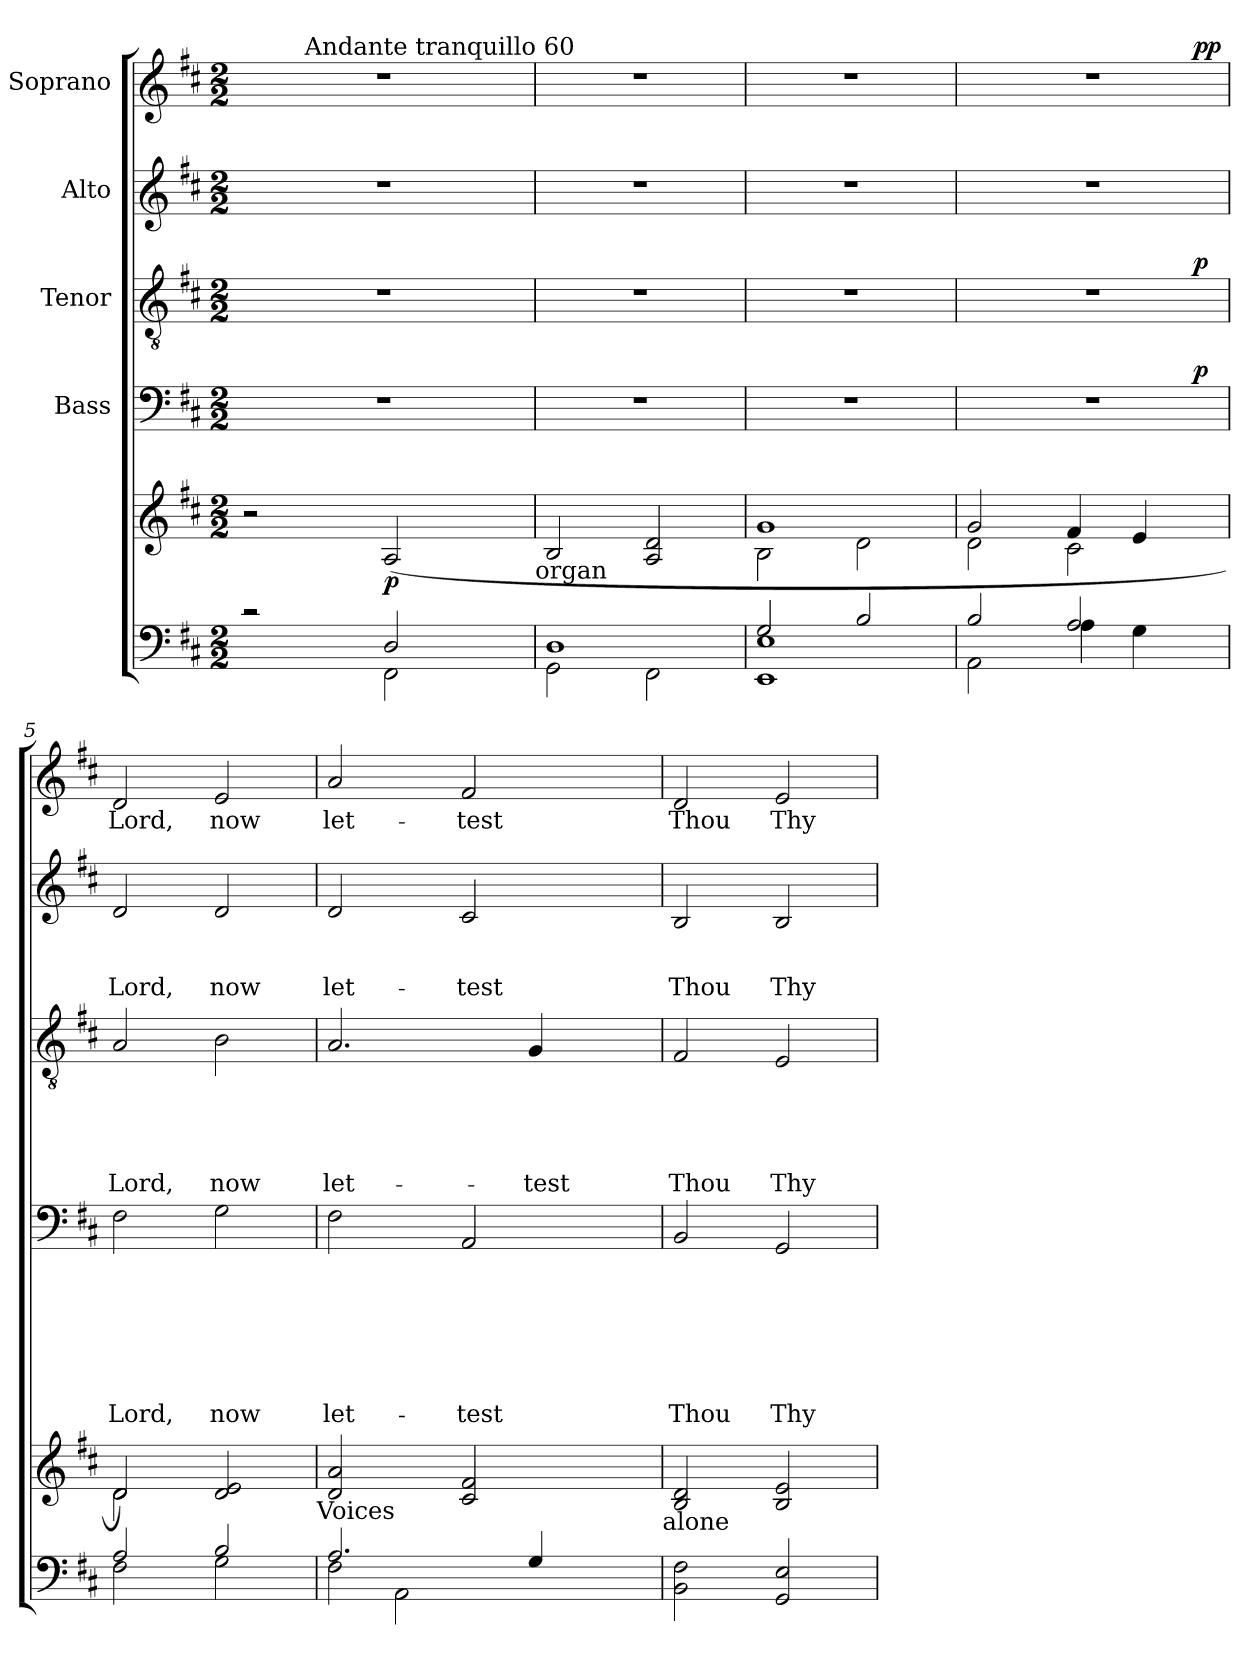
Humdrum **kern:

**kern	**kern	**dynam	**kern	**text	**text	**text	**text	**text	**text	**text	**dynam	**kern	**text	**text	**text	**text	**text	**dynam	**kern	**text	**text	**text	**kern	**text	**dynam
*part5	*part5	*part5	*part4	*part4	*part4	*part4	*part4	*part4	*part4	*part4	*part4	*part3	*part3	*part3	*part3	*part3	*part3	*part3	*part2	*part2	*part2	*part2	*part1	*part1	*part1
*staff6	*staff5	*staff5/6	*staff4	*staff4	*staff4	*staff4	*staff4	*staff4	*staff4	*staff4	*staff4	*staff3	*staff3	*staff3	*staff3	*staff3	*staff3	*staff3	*staff2	*staff2	*staff2	*staff2	*staff1	*staff1	*staff1
*	*	*	*I"Bass	*	*	*	*	*	*	*	*	*I"Tenor	*	*	*	*	*	*	*I"Alto	*	*	*	*I"Soprano	*	*
*clefF4	*clefG2	*	*clefF4	*	*	*	*	*	*	*	*	*clefGv2	*	*	*	*	*	*	*clefG2	*	*	*	*clefG2	*	*
*k[f#c#]	*k[f#c#]	*	*k[f#c#]	*	*	*	*	*	*	*	*	*k[f#c#]	*	*	*	*	*	*	*k[f#c#]	*	*	*	*k[f#c#]	*	*
*D:	*D:	*	*D:	*	*	*	*	*	*	*	*	*D:	*	*	*	*	*	*	*D:	*	*	*	*D:	*	*
*M2/2	*M2/2	*	*M2/2	*	*	*	*	*	*	*	*	*M2/2	*	*	*	*	*	*	*M2/2	*	*	*	*M2/2	*	*
=1	=1	=1	=1	=1	=1	=1	=1	=1	=1	=1	=1	=1	=1	=1	=1	=1	=1	=1	=1	=1	=1	=1	=1	=1	=1
*^	*	*	*	*	*	*	*	*	*	*	*	*	*	*	*	*	*	*	*	*	*	*	*^	*	*
2rc	2ryy	2r	.	1r	.	.	.	.	.	.	.	.	1r	.	.	.	.	.	.	1r	.	.	.	1r	8ryy	.	.
.	.	.	.	.	.	.	.	.	.	.	.	.	.	.	.	.	.	.	.	.	.	.	.	.	32ryy	.	.
!	!	!	!	!	!	!	!	!	!	!	!	!	!	!	!	!	!	!	!	!	!	!	!	!	!LO:TX:a:t=Andante tranquillo 60	!	!
.	.	.	.	.	.	.	.	.	.	.	.	.	.	.	.	.	.	.	.	.	.	.	.	.	2ryy	.	.
!	!	!	!LO:DY:b	!	!	!	!	!	!	!	!	!	!	!	!	!	!	!	!	!	!	!	!	!	!	!	!
2D/	2FF#\	(2A/	p	.	.	.	.	.	.	.	.	.	.	.	.	.	.	.	.	.	.	.	.	.	.	.	.
.	.	.	.	.	.	.	.	.	.	.	.	.	.	.	.	.	.	.	.	.	.	.	.	.	4ryy	.	.
.	.	.	.	.	.	.	.	.	.	.	.	.	.	.	.	.	.	.	.	.	.	.	.	.	16.ryy	.	.
!	!	!LO:TX:b:t=organ	!	!	!	!	!	!	!	!	!	!	!	!	!	!	!	!	!	!	!	!	!	!	!	!	!
*	*	*	*	*	*	*	*	*	*	*	*	*	*	*	*	*	*	*	*	*	*	*	*	*v	*v	*	*
=2	=2	=2	=2	=2	=2	=2	=2	=2	=2	=2	=2	=2	=2	=2	=2	=2	=2	=2	=2	=2	=2	=2	=2	=2	=2	=2
1D	2GG\	2B/	.	1r	.	.	.	.	.	.	.	.	1r	.	.	.	.	.	.	1r	.	.	.	1r	.	.
.	2FF#\	2A/ 2d/	.	.	.	.	.	.	.	.	.	.	.	.	.	.	.	.	.	.	.	.	.	.	.	.
=3	=3	=3	=3	=3	=3	=3	=3	=3	=3	=3	=3	=3	=3	=3	=3	=3	=3	=3	=3	=3	=3	=3	=3	=3	=3	=3
*	*	*^	*	*	*	*	*	*	*	*	*	*	*	*	*	*	*	*	*	*	*	*	*	*	*	*
2G/	1EE 1E	1g	2B\	.	1r	.	.	.	.	.	.	.	.	1r	.	.	.	.	.	.	1r	.	.	.	1r	.	.
2B/	.	.	2d\	.	.	.	.	.	.	.	.	.	.	.	.	.	.	.	.	.	.	.	.	.	.	.	.
=4	=4	=4	=4	=4	=4	=4	=4	=4	=4	=4	=4	=4	=4	=4	=4	=4	=4	=4	=4	=4	=4	=4	=4	=4	=4	=4	=4
*	*	*	*	*	*^	*	*	*	*	*	*	*	*	*^	*	*	*	*	*	*	*	*	*	*	*^	*	*
2B/	2AA\	2g/	2d\	.	1r	2ryy	.	.	.	.	.	.	.	.	1r	2ryy	.	.	.	.	.	.	1r	.	.	.	1r	2ryy	.	.
2A/	4A\	4f#/	2c#\	.	.	4ryy	.	.	.	.	.	.	.	.	.	4ryy	.	.	.	.	.	.	.	.	.	.	.	4ryy	.	.
.	4G\	4e/	.	.	.	8ryy	.	.	.	.	.	.	.	.	.	8ryy	.	.	.	.	.	.	.	.	.	.	.	8ryy	.	.
.	.	.	.	.	.	32ryy	.	.	.	.	.	.	.	.	.	32ryy	.	.	.	.	.	.	.	.	.	.	.	32ryy	.	.
!	!	!	!	!	!	!	!	!	!	!	!	!	!	!LO:DY:a	!	!	!	!	!	!	!	!LO:DY:a	!	!	!	!	!	!	!	!LO:DY:a
!	!	!	!	!	!	!	!	!	!	!	!	!	!	!	!	!	!	!	!	!	!	!	!	!	!	!	!	!	!	!LO:DY:n=1:b
.	.	.	.	.	.	16.ryy	.	.	.	.	.	.	.	p	.	16.ryy	.	.	.	.	.	p	.	.	.	.	.	16.ryy	.	p p
=5	=5	=5	=5	=5	=5	=5	=5	=5	=5	=5	=5	=5	=5	=5	=5	=5	=5	=5	=5	=5	=5	=5	=5	=5	=5	=5	=5	=5	=5	=5
!	!	!	!	!	!	!	!	!	!	!	!	!	!LO:LY:b	!	!	!	!	!	!	!	!LO:LY:b	!	!	!	!	!LO:LY:b	!	!	!LO:LY:b	!
*	*	*	*	*	*v	*v	*	*	*	*	*	*	*	*	*	*	*	*	*	*	*	*	*	*	*	*	*v	*v	*	*
*	*	*	*	*	*	*	*	*	*	*	*	*	*	*v	*v	*	*	*	*	*	*	*	*	*	*	*	*	*
2A/	2F#\	2d/)	2d\	.	2F#\	.	.	.	.	.	.	Lord,	.	2A/	.	.	.	.	Lord,	.	2d/	.	.	Lord,	2d/	Lord,	.
!	!	!	!	!	!	!	!	!	!	!	!	!LO:LY:b	!	!	!	!	!	!	!LO:LY:b	!	!	!	!	!LO:LY:b	!	!LO:LY:b	!
2B/	2G\	2d/ 2e/	2ryy	.	2G\	.	.	.	.	.	.	now	.	2B\	.	.	.	.	now	.	2d/	.	.	now	2e/	now	.
!	!	!	!LO:TX:b:t=Voices	!	!	!	!	!	!	!	!	!	!	!	!	!	!	!	!	!	!	!	!	!	!	!	!
=6	=6	=6	=6	=6	=6	=6	=6	=6	=6	=6	=6	=6	=6	=6	=6	=6	=6	=6	=6	=6	=6	=6	=6	=6	=6	=6	=6
*	*^	*	*	*	*	*	*	*	*	*	*	*	*	*	*	*	*	*	*	*	*	*	*	*	*	*	*
!	!	!	!	!	!	!	!	!	!	!	!	!	!LO:LY:b	!	!	!	!	!	!	!LO:LY:b	!	!	!	!	!LO:LY:b	!	!LO:LY:b	!
*	*	*	*v	*v	*	*	*	*	*	*	*	*	*	*	*	*	*	*	*	*	*	*	*	*	*	*	*	*
2F#\	2.A/	4ryy	2d/ 2a/	.	2F#\	.	.	.	.	.	.	let-	.	2.A/	.	.	.	.	let-	.	2d/	.	.	let-	2a/	let-	.
.	.	2AA\	.	.	.	.	.	.	.	.	.	.	.	.	.	.	.	.	.	.	.	.	.	.	.	.	.
!	!	!	!	!	!	!	!	!	!	!	!	!LO:LY:b	!	!	!	!	!	!	!	!	!	!	!	!LO:LY:b	!	!LO:LY:b	!
4ryy	.	.	2c#/ 2f#/	.	2AA/	.	.	.	.	.	.	-test	.	.	.	.	.	.	.	.	2c#/	.	.	-test	2f#/	-test	.
!	!	!	!	!	!	!	!	!	!	!	!	!	!	!	!	!	!	!	!LO:LY:b	!	!	!	!	!	!	!	!
2ryy	4ryy	4G/	.	.	.	.	.	.	.	.	.	.	.	4G/	.	.	.	.	-test	.	.	.	.	.	.	.	.
.	4ryy	4ryy	4ryy	.	4ryy	.	.	.	.	.	.	.	.	4ryy	.	.	.	.	.	.	4ryy	.	.	.	4ryy	.	.
!	!	!	!LO:TX:b:t=alone	!	!	!	!	!	!	!	!	!	!	!	!	!	!	!	!	!	!	!	!	!	!	!	!
=7	=7	=7	=7	=7	=7	=7	=7	=7	=7	=7	=7	=7	=7	=7	=7	=7	=7	=7	=7	=7	=7	=7	=7	=7	=7	=7	=7
!	!	!	!	!	!	!	!	!	!	!	!	!LO:LY:b	!	!	!	!	!	!	!LO:LY:b	!	!	!	!	!LO:LY:b	!	!LO:LY:b	!
*v	*v	*v	*	*	*	*	*	*	*	*	*	*	*	*	*	*	*	*	*	*	*	*	*	*	*	*	*
2BB\ 2F#\	2B/ 2d/	.	2BB/	.	.	.	.	.	.	Thou	.	2F#/	.	.	.	.	Thou	.	2B/	.	.	Thou	2d/	Thou	.
!	!	!	!	!	!	!	!	!	!	!LO:LY:b	!	!	!	!	!	!	!LO:LY:b	!	!	!	!	!LO:LY:b	!	!LO:LY:b	!
2GG/ 2E/	2B/ 2e/	.	2GG/	.	.	.	.	.	.	Thy	.	2E/	.	.	.	.	Thy	.	2B/	.	.	Thy	2e/	Thy	.
=	=	=	=	=	=	=	=	=	=	=	=	=	=	=	=	=	=	=	=	=	=	=	=	=	=
*-	*-	*-	*-	*-	*-	*-	*-	*-	*-	*-	*-	*-	*-	*-	*-	*-	*-	*-	*-	*-	*-	*-	*-	*-	*-
